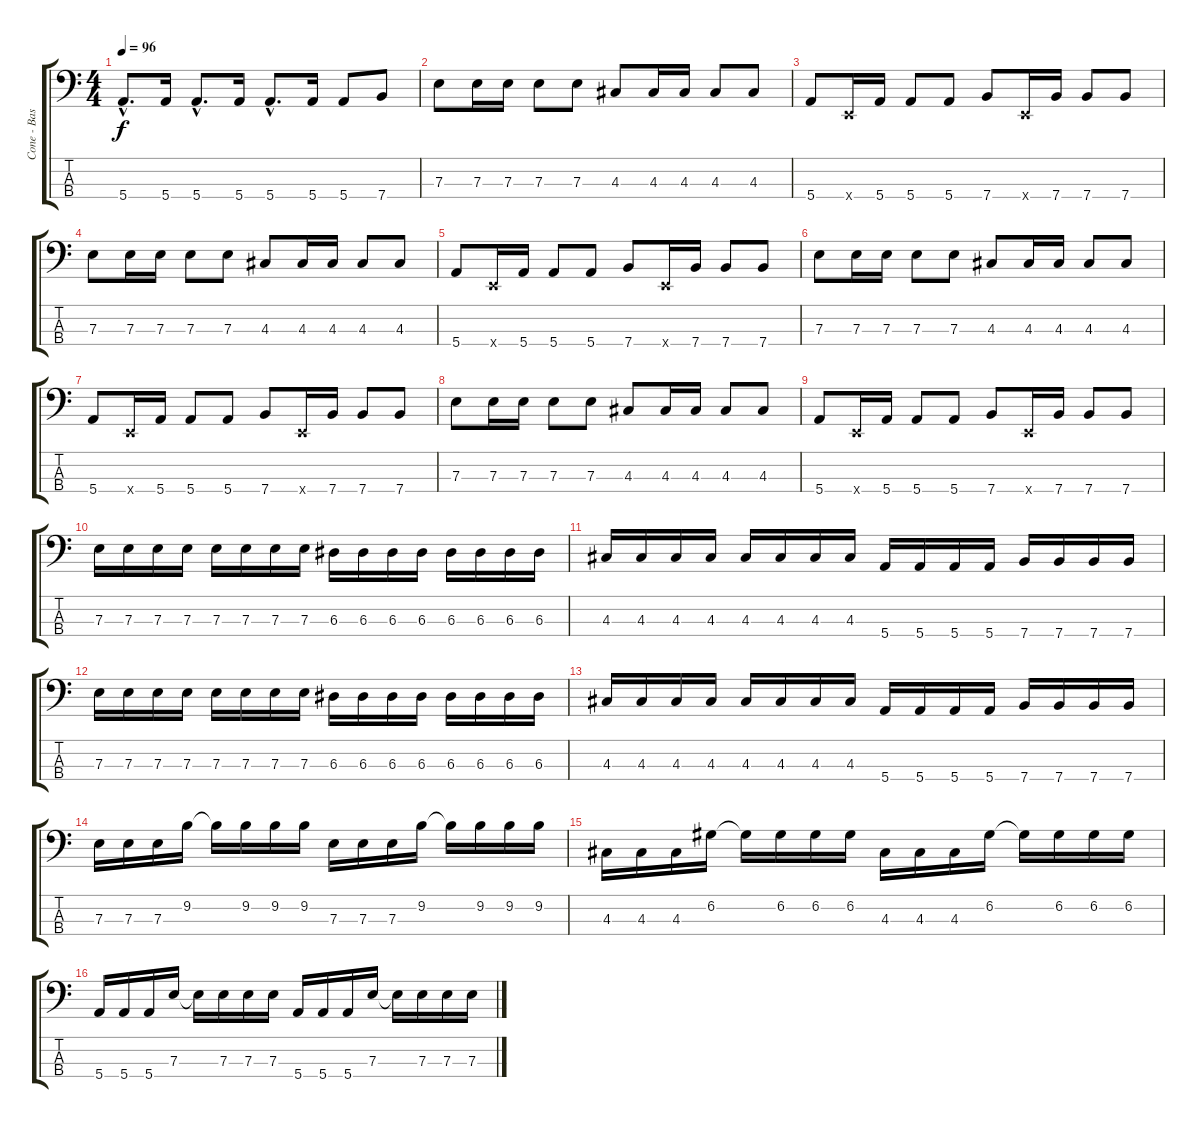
\track ("Cone - Bass" "Cone - Bas") {instrument electricbasspick}
\staff {score tabs}
\tuning (G2 D2 A1 E1) {hide}
\ts (4 4)
\tempo 96
\clef f4
\ks c
5.4{hac}.8{d dy f} 5.4.16 5.4{hac}.8{d} 5.4.16 5.4{hac}.8{d} 5.4.16 5.4.8 7.4.8 |
7.3.8 7.3.16 7.3.16 7.3.8 7.3.8 4.3.8 4.3.16 4.3.16 4.3.8 4.3.8 |
5.4.8 0.4{x}.16 5.4.16 5.4.8 5.4.8 7.4.8 0.4{x}.16 7.4.16 7.4.8 7.4.8 |
7.3.8 7.3.16 7.3.16 7.3.8 7.3.8 4.3.8 4.3.16 4.3.16 4.3.8 4.3.8 |
5.4.8 0.4{x}.16 5.4.16 5.4.8 5.4.8 7.4.8 0.4{x}.16 7.4.16 7.4.8 7.4.8 |
7.3.8 7.3.16 7.3.16 7.3.8 7.3.8 4.3.8 4.3.16 4.3.16 4.3.8 4.3.8 |
5.4.8 0.4{x}.16 5.4.16 5.4.8 5.4.8 7.4.8 0.4{x}.16 7.4.16 7.4.8 7.4.8 |
7.3.8 7.3.16 7.3.16 7.3.8 7.3.8 4.3.8 4.3.16 4.3.16 4.3.8 4.3.8 |
5.4.8 0.4{x}.16 5.4.16 5.4.8 5.4.8 7.4.8 0.4{x}.16 7.4.16 7.4.8 7.4.8 |
7.3.16 7.3.16 7.3.16 7.3.16 7.3.16 7.3.16 7.3.16 7.3.16 6.3.16 6.3.16 6.3.16 6.3.16 6.3.16 6.3.16 6.3.16 6.3.16 |
4.3.16 4.3.16 4.3.16 4.3.16 4.3.16 4.3.16 4.3.16 4.3.16 5.4.16 5.4.16 5.4.16 5.4.16 7.4.16 7.4.16 7.4.16 7.4.16 |
7.3.16 7.3.16 7.3.16 7.3.16 7.3.16 7.3.16 7.3.16 7.3.16 6.3.16 6.3.16 6.3.16 6.3.16 6.3.16 6.3.16 6.3.16 6.3.16 |
4.3.16 4.3.16 4.3.16 4.3.16 4.3.16 4.3.16 4.3.16 4.3.16 5.4.16 5.4.16 5.4.16 5.4.16 7.4.16 7.4.16 7.4.16 7.4.16 |
7.3.16 7.3.16 7.3.16 9.2.16 9.2{t}.16 9.2.16 9.2.16 9.2.16 7.3.16 7.3.16 7.3.16 9.2.16 9.2{t}.16 9.2.16 9.2.16 9.2.16 |
4.3.16 4.3.16 4.3.16 6.2.16 6.2{t}.16 6.2.16 6.2.16 6.2.16 4.3.16 4.3.16 4.3.16 6.2.16 6.2{t}.16 6.2.16 6.2.16 6.2.16 |
5.4.16 5.4.16 5.4.16 7.3.16 7.3{t}.16 7.3.16 7.3.16 7.3.16 5.4.16 5.4.16 5.4.16 7.3.16 7.3{t}.16 7.3.16 7.3.16 7.3.16
